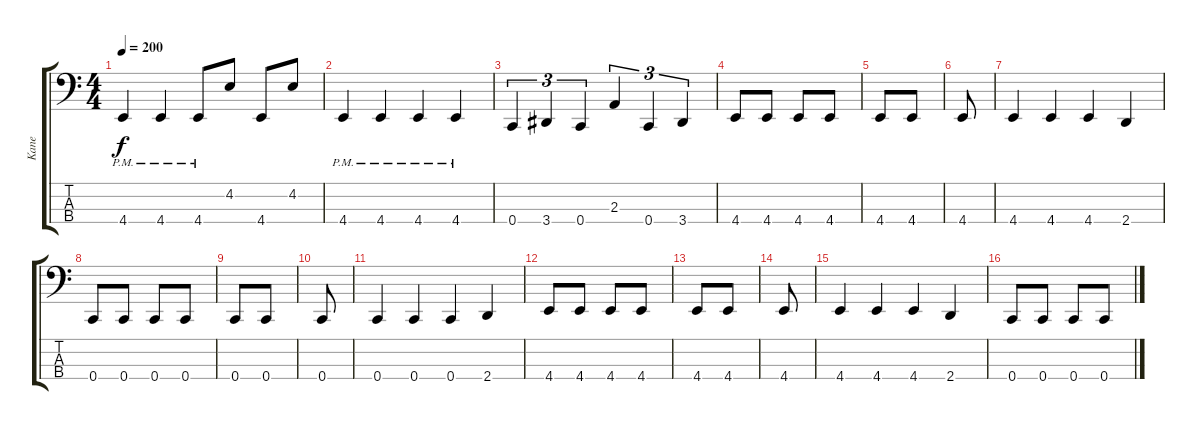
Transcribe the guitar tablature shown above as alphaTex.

\track ("Kane" "Kane") {instrument electricbasspick}
\staff {score tabs}
\tuning (F2 C2 G1 C1) {hide}
\ts (4 4)
\tempo 200
\clef f4
\ks c
4.4{pm}.4{dy f} 4.4{pm}.4 4.4{pm}.8 4.2.8 4.4.8 4.2.8 |
4.4{pm}.4 4.4{pm}.4 4.4{pm}.4 4.4{pm}.4 |
0.4.4{tu (3 2)} 3.4.4{tu (3 2)} 0.4.4{tu (3 2)} 2.3.4{tu (3 2)} 0.4.4{tu (3 2)} 3.4.4{tu (3 2)} |
4.4.8 4.4.8 4.4.8 4.4.8 |
4.4.8 4.4.8 |
4.4.8 |
4.4.4 4.4.4 4.4.4 2.4.4 |
0.4.8 0.4.8 0.4.8 0.4.8 |
0.4.8 0.4.8 |
0.4.8 |
0.4.4 0.4.4 0.4.4 2.4.4 |
4.4.8 4.4.8 4.4.8 4.4.8 |
4.4.8 4.4.8 |
4.4.8 |
4.4.4 4.4.4 4.4.4 2.4.4 |
0.4.8 0.4.8 0.4.8 0.4.8
